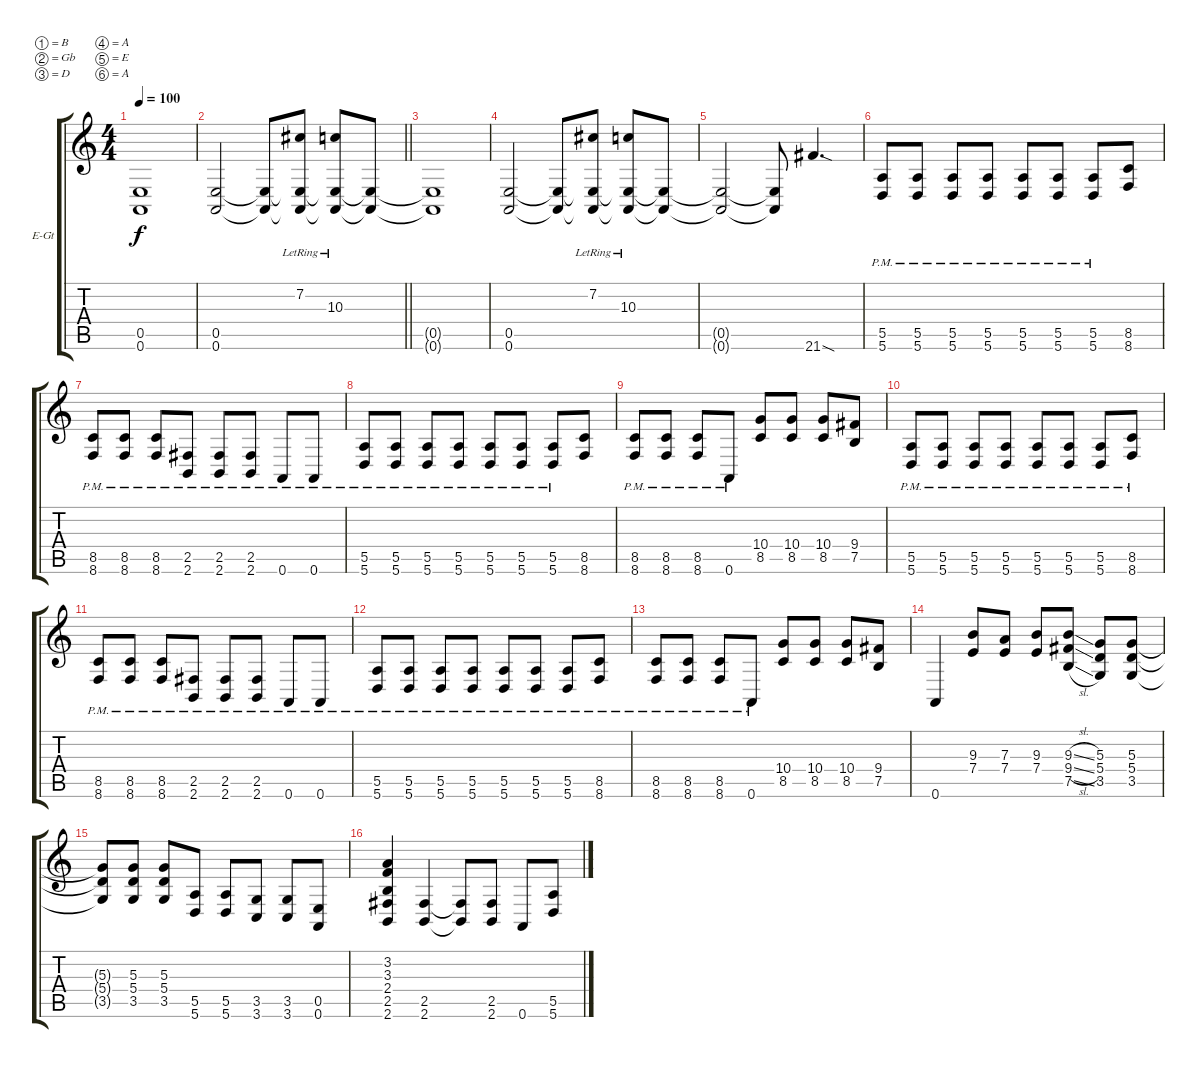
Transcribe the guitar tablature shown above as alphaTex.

\bracketExtendMode groupsimilarinstruments
\firstSystemTrackNameOrientation horizontal
\otherSystemsTrackNameOrientation horizontal
\track ("Jim Root" "E-Gt") {instrument distortionguitar}
\staff {score tabs}
\tuning (B3 Gb3 D3 A2 E2 A1)
\ts (4 4)
\tempo 100
\clef g2
\ks c
(0.5{t} 0.6{t}).1{dy f} |
\barLineRight lightlight
(0.5 0.6).2 (0.5{t} 0.6{t}).8 (7.2{lr} 0.6{t} 0.5{t}).8 (10.3{lr} 0.6{t} 0.5{t}).8 (0.6{t} 0.5{t}).8 |
(0.5{t} 0.6{t}).1 |
(0.5 0.6).2 (0.5{t} 0.6{t}).8 (7.2{lr} 0.6{t} 0.5{t}).8 (10.3{lr} 0.6{t} 0.5{t}).8 (0.6{t} 0.5{t}).8 |
(0.5{t} 0.6{t}).2 (0.5{t} 0.6{t}).8 21.6{sod}.4{d} |
(5.5{pm} 5.6{pm}).8 (5.5{pm} 5.6{pm}).8 (5.5{pm} 5.6{pm}).8 (5.5{pm} 5.6{pm}).8 (5.5{pm} 5.6{pm}).8 (5.5{pm} 5.6{pm}).8 (5.5{pm} 5.6{pm}).8 (8.5 8.6).8 |
(8.5{pm} 8.6{pm}).8 (8.5{pm} 8.6{pm}).8 (8.5{pm} 8.6{pm}).8 (2.5{pm} 2.6{pm}).8 (2.5{pm} 2.6{pm}).8 (2.5{pm} 2.6{pm}).8 0.6{pm}.8 0.6{pm}.8 |
(5.5{pm} 5.6{pm}).8 (5.5{pm} 5.6{pm}).8 (5.5{pm} 5.6{pm}).8 (5.5{pm} 5.6{pm}).8 (5.5{pm} 5.6{pm}).8 (5.5{pm} 5.6{pm}).8 (5.5{pm} 5.6{pm}).8 (8.5 8.6).8 |
(8.5{pm} 8.6{pm}).8 (8.5{pm} 8.6{pm}).8 (8.5{pm} 8.6{pm}).8 0.6{pm}.8 (10.4 8.5).8 (10.4 8.5).8 (10.4 8.5).8 (9.4 7.5).8 |
(5.5{pm} 5.6{pm}).8 (5.5{pm} 5.6{pm}).8 (5.5{pm} 5.6{pm}).8 (5.5{pm} 5.6{pm}).8 (5.5{pm} 5.6{pm}).8 (5.5{pm} 5.6{pm}).8 (5.5{pm} 5.6{pm}).8 (8.5{pm} 8.6{pm}).8 |
(8.5{pm} 8.6{pm}).8 (8.5{pm} 8.6{pm}).8 (8.5{pm} 8.6{pm}).8 (2.5{pm} 2.6{pm}).8 (2.5{pm} 2.6{pm}).8 (2.5{pm} 2.6{pm}).8 0.6{pm}.8 0.6{pm}.8 |
(5.5{pm} 5.6{pm}).8 (5.5{pm} 5.6{pm}).8 (5.5{pm} 5.6{pm}).8 (5.5{pm} 5.6{pm}).8 (5.5{pm} 5.6{pm}).8 (5.5{pm} 5.6{pm}).8 (5.5{pm} 5.6{pm}).8 (8.5{pm} 8.6{pm}).8 |
(8.5{pm} 8.6{pm}).8 (8.5{pm} 8.6{pm}).8 (8.5{pm} 8.6{pm}).8 0.6{pm}.8 (10.4 8.5).8 (10.4 8.5).8 (10.4 8.5).8 (9.4 7.5).8 |
0.6.4 (9.3 7.4).8 (7.3 7.4).8 (9.3 7.4).8 (9.3{sl} 9.4{sl} 7.5{sl}).8 (5.3 5.4 3.5).8 (5.3 5.4 3.5).8 |
(5.3{t} 5.4{t} 3.5{t}).8 (5.3 5.4 3.5).8 (5.3 5.4 3.5).8 (5.5 5.6).8 (5.5 5.6).8 (3.5 3.6).8 (3.5 3.6).8 (0.5 0.6).8 |
(3.2 3.3 2.4 2.5 2.6).4 (2.5 2.6).4 (2.5{t} 2.6{t}).8 (2.5 2.6).8 0.6.8 (5.5 5.6).8
